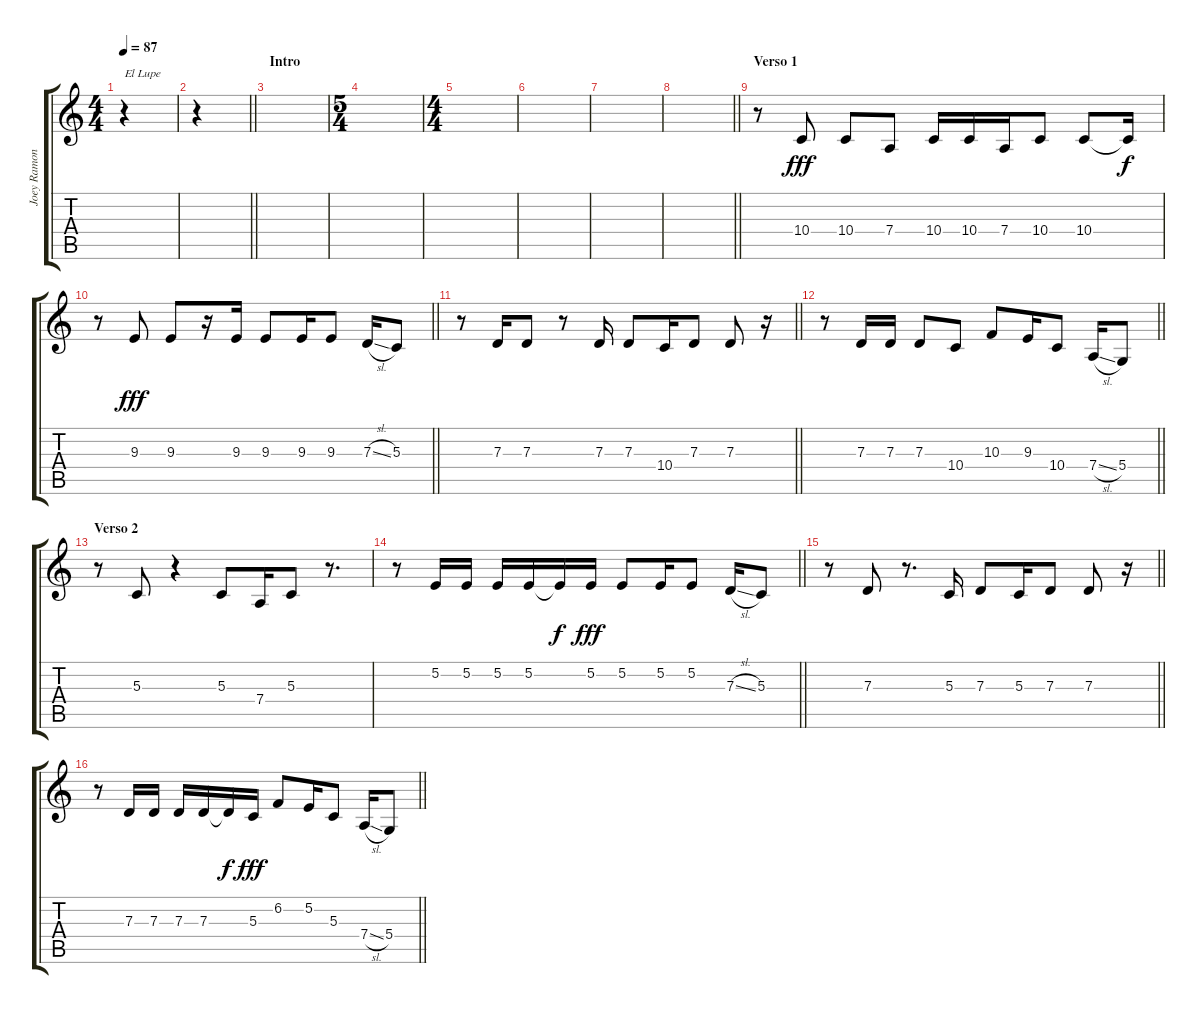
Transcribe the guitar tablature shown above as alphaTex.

\track ("Joey Ramone " "Joey Ramon") {instrument synthbrass1}
\staff {score tabs}
\tuning (E4 B3 G3 D3 A2 E2) {hide}
\ts (4 4)
\tempo 87
\clef g2
\ks c
r.4{txt "El Lupe" dy fff instrument synthbrass1} |
\barLineRight lightlight
r.4 |
\section ("" "Intro")
|
\ts (5 4)
|
\ts (4 4)
|
|
|
\barLineRight lightlight
|
\section ("" "Verso 1")
r.8 10.4.8 10.4.8 7.4.8 10.4.16 10.4.16 7.4.16 10.4.8 10.4.8 10.4{t}.16{dy f} |
\barLineRight lightlight
r.8 9.3.8{dy fff} 9.3.8 r.16 9.3.16 9.3.8 9.3.16 9.3.8 7.3{sl}.16 5.3.8 |
\barLineRight lightlight
r.8 7.3.16 7.3.8 r.8 7.3.16 7.3.8 10.4.16 7.3.8 7.3.8 r.16 |
\barLineRight lightlight
r.8 7.3.16 7.3.16 7.3.8 10.4.8 10.3.8 9.3.16 10.4.8 7.4{sl}.16 5.4.8 |
\section ("" "Verso 2")
r.8 5.3.8 r.4 5.3.8 7.4.16 5.3.8 r.8{d} |
\barLineRight lightlight
r.8 5.2.16 5.2.16 5.2.16 5.2.16 5.2{t}.16{dy f} 5.2.16{dy fff} 5.2.8 5.2.16 5.2.8 7.3{sl}.16 5.3.8 |
\barLineRight lightlight
r.8 7.3.8 r.8{d} 5.3.16 7.3.8 5.3.16 7.3.8 7.3.8 r.16 |
\barLineRight lightlight
r.8 7.3.16 7.3.16 7.3.16 7.3.16 7.3{t}.16{dy f} 5.3.16{dy fff} 6.2.8 5.2.16 5.3.8 7.4{sl}.16 5.4.8
